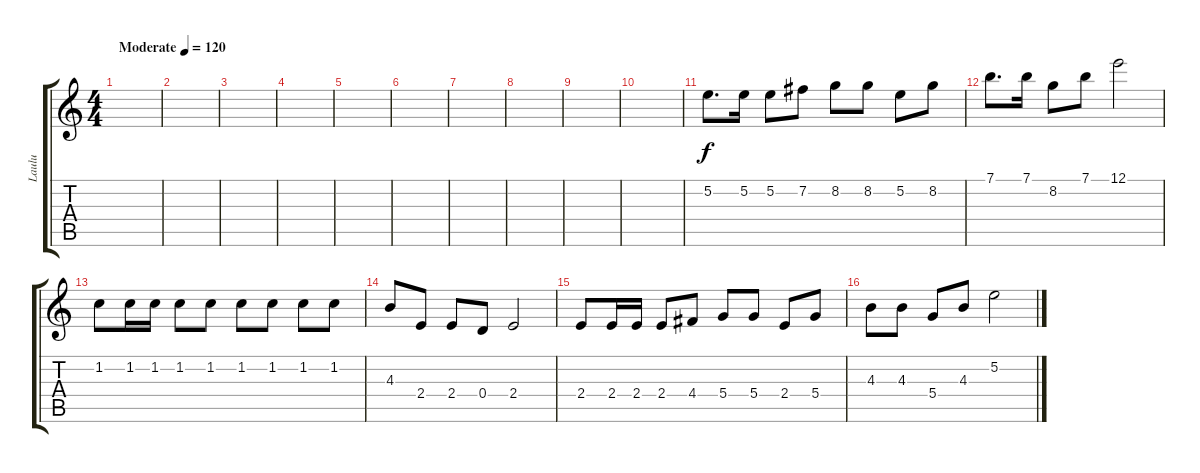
\track ("Laulu" "Laulu") {instrument acousticguitarsteel}
\staff {score tabs}
\tuning (E4 B3 G3 D3 A2 E2) {hide}
\ts (4 4)
\tempo (120 "Moderate")
\clef g2
\ks c
|
|
|
|
|
|
|
|
|
|
5.2.8{d} 5.2.16 5.2.8 7.2.8 8.2.8 8.2.8 5.2.8 8.2.8 |
7.1.8{d} 7.1.16 8.2.8 7.1.8 12.1.2 |
1.2.8 1.2.16 1.2.16 1.2.8 1.2.8 1.2.8 1.2.8 1.2.8 1.2.8 |
4.3.8 2.4.8 2.4.8 0.4.8 2.4.2 |
2.4.8 2.4.16 2.4.16 2.4.8 4.4.8 5.4.8 5.4.8 2.4.8 5.4.8 |
4.3.8 4.3.8 5.4.8 4.3.8 5.2.2
